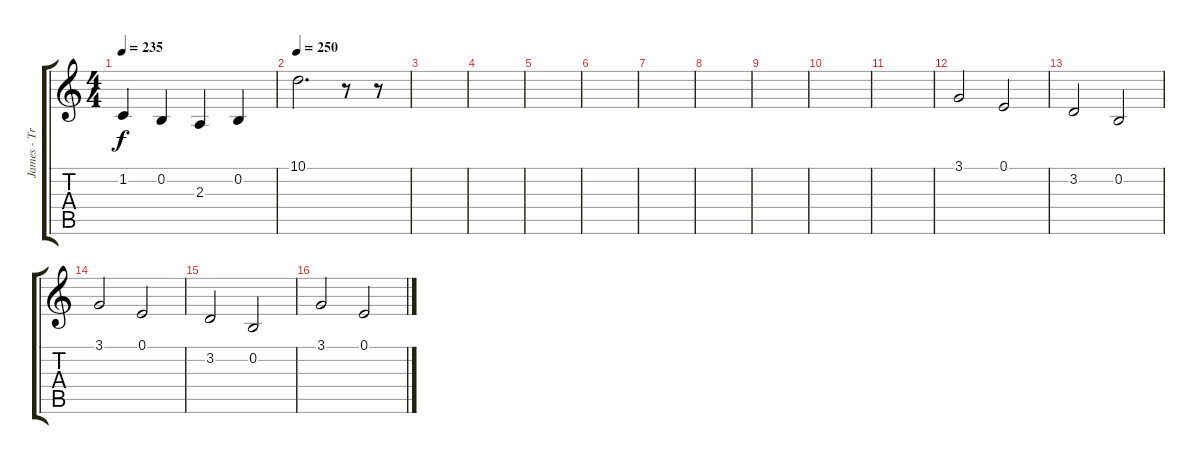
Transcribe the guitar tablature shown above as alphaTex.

\track ("James - Trumpet" "James - Tr") {instrument trumpet}
\staff {score tabs}
\tuning (E4 B3 G3 D3 A2 E2) {hide}
\ts (4 4)
\tempo 235
\clef g2
\ks c
1.2.4{dy f} 0.2.4 2.3.4 0.2.4 |
\tempo 250
10.1.2{d} r.8 r.8 |
|
|
|
|
|
|
|
|
|
3.1.2 0.1.2 |
3.2.2 0.2.2 |
3.1.2 0.1.2 |
3.2.2 0.2.2 |
3.1.2 0.1.2
